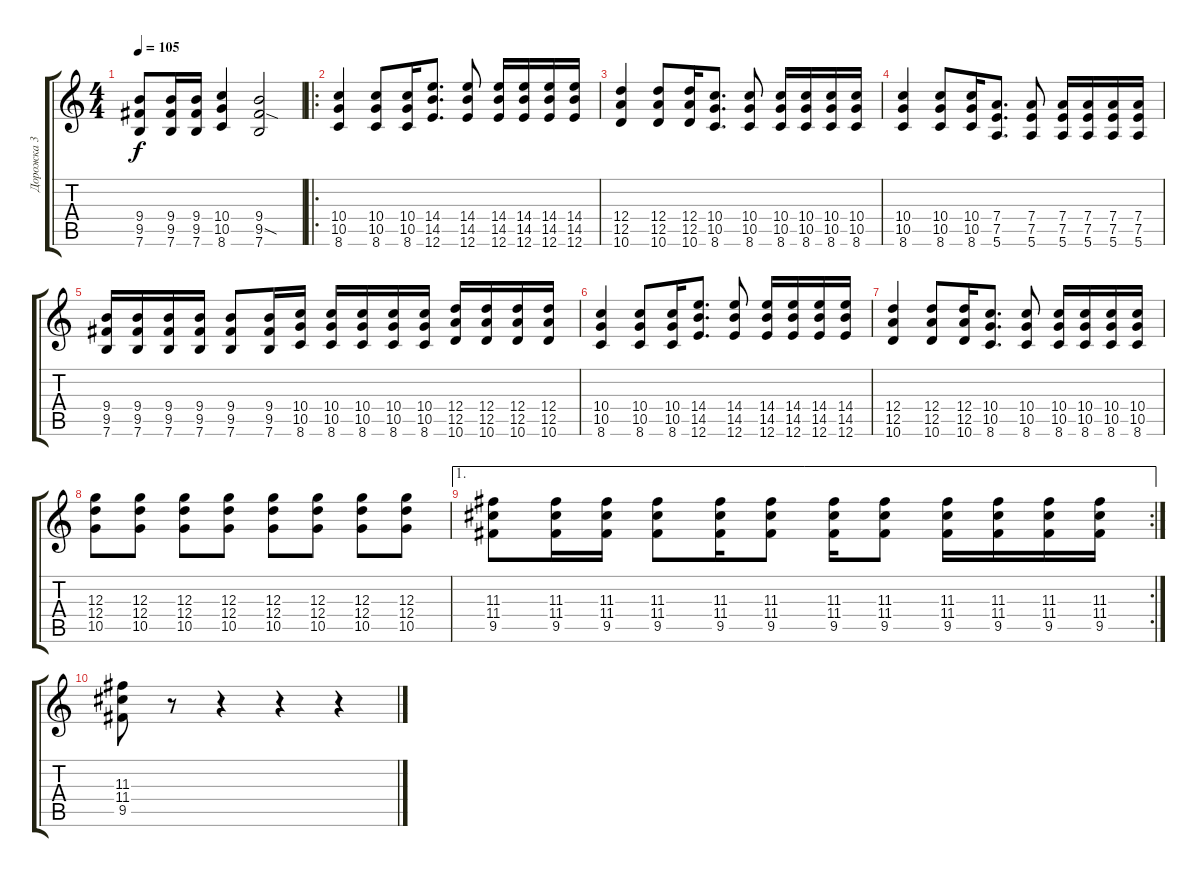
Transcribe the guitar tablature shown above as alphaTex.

\track ("Дорожка 3" "Дорожка 3") {instrument distortionguitar}
\staff {score tabs}
\tuning (E4 B3 G3 D3 A2 E2) {hide}
\ts (4 4)
\tempo 105
\clef g2
\ks c
(9.4 9.5 7.6).8{dy f} (9.4 9.5 7.6).16 (9.4 9.5 7.6).16 (10.4 10.5 8.6).4 (9.4 9.5{sod} 7.6).2 |
\ro
(10.4 10.5 8.6).4 (10.4 10.5 8.6).8 (10.4 10.5 8.6).16 (14.4 14.5 12.6).8{d} (14.4 14.5 12.6).8 (14.4 14.5 12.6).16 (14.4 14.5 12.6).16 (14.4 14.5 12.6).16 (14.4 14.5 12.6).16 |
(12.4 12.5 10.6).4 (12.4 12.5 10.6).8 (12.4 12.5 10.6).16 (10.4 10.5 8.6).8{d} (10.4 10.5 8.6).8 (10.4 10.5 8.6).16 (10.4 10.5 8.6).16 (10.4 10.5 8.6).16 (10.4 10.5 8.6).16 |
(10.4 10.5 8.6).4 (10.4 10.5 8.6).8 (10.4 10.5 8.6).16 (7.4 7.5 5.6).8{d} (7.4 7.5 5.6).8 (7.4 7.5 5.6).16 (7.4 7.5 5.6).16 (7.4 7.5 5.6).16 (7.4 7.5 5.6).16 |
(9.4 9.5 7.6).16 (9.4 9.5 7.6).16 (9.4 9.5 7.6).16 (9.4 9.5 7.6).16 (9.4 9.5 7.6).8 (9.4 9.5 7.6).16 (10.4 10.5 8.6).16 (10.4 10.5 8.6).16 (10.4 10.5 8.6).16 (10.4 10.5 8.6).16 (10.4 10.5 8.6).16 (12.4 12.5 10.6).16 (12.4 12.5 10.6).16 (12.4 12.5 10.6).16 (12.4 12.5 10.6).16 |
(10.4 10.5 8.6).4 (10.4 10.5 8.6).8 (10.4 10.5 8.6).16 (14.4 14.5 12.6).8{d} (14.4 14.5 12.6).8 (14.4 14.5 12.6).16 (14.4 14.5 12.6).16 (14.4 14.5 12.6).16 (14.4 14.5 12.6).16 |
(12.4 12.5 10.6).4 (12.4 12.5 10.6).8 (12.4 12.5 10.6).16 (10.4 10.5 8.6).8{d} (10.4 10.5 8.6).8 (10.4 10.5 8.6).16 (10.4 10.5 8.6).16 (10.4 10.5 8.6).16 (10.4 10.5 8.6).16 |
(12.3 12.4 10.5).8 (12.3 12.4 10.5).8 (12.3 12.4 10.5).8 (12.3 12.4 10.5).8 (12.3 12.4 10.5).8 (12.3 12.4 10.5).8 (12.3 12.4 10.5).8 (12.3 12.4 10.5).8 |
\ae 1
\rc 2
(11.3 11.4 9.5).8 (11.3 11.4 9.5).16 (11.3 11.4 9.5).16 (11.3 11.4 9.5).8 (11.3 11.4 9.5).16 (11.3 11.4 9.5).8 (11.3 11.4 9.5).16 (11.3 11.4 9.5).8 (11.3 11.4 9.5).16 (11.3 11.4 9.5).16 (11.3 11.4 9.5).16 (11.3 11.4 9.5).16 |
(11.3 11.4 9.5).8 r.8 r.4 r.4 r.4
